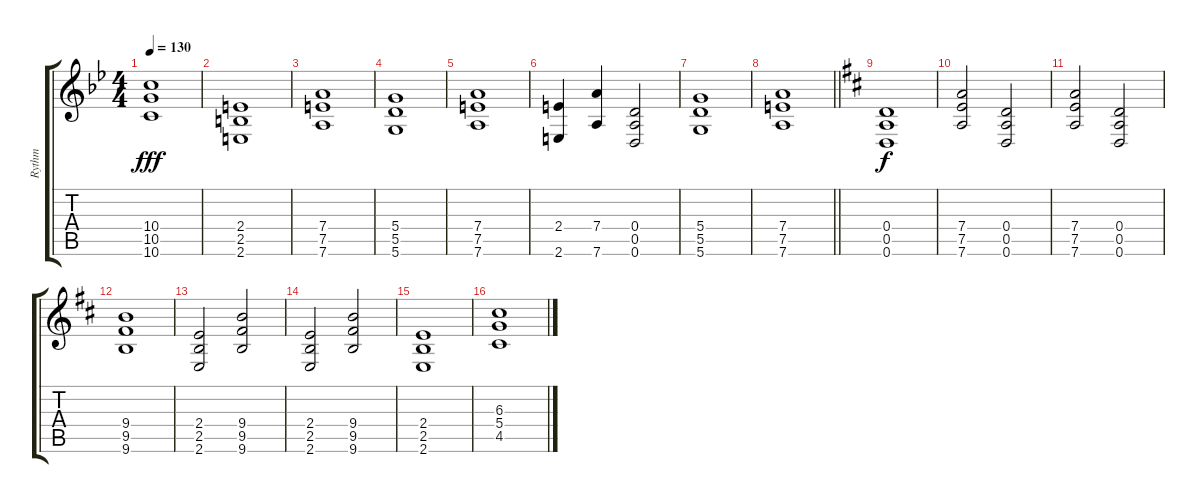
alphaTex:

\track ("Rythm" "Rythm") {instrument overdrivenguitar}
\staff {score tabs}
\tuning (E4 B3 G3 D3 A2 D2) {hide}
\ts (4 4)
\tempo 130
\clef g2
\ks gminor
(10.4 10.5 10.6).1{dy fff} |
(2.4 2.5 2.6).1 |
(7.4 7.5 7.6).1 |
(5.4 5.5 5.6).1 |
(7.4 7.5 7.6).1 |
(2.4 2.6).4 (7.4 7.6).4 (0.4 0.5 0.6).2 |
(5.4 5.5 5.6).1 |
\barLineRight lightlight
(7.4 7.5 7.6).1 |
\ks d
(0.4 0.5 0.6).1{dy f} |
(7.4 7.5 7.6).2 (0.4 0.5 0.6).2 |
(7.4 7.5 7.6).2 (0.4 0.5 0.6).2 |
(9.4 9.5 9.6).1 |
(2.4 2.5 2.6).2 (9.4 9.5 9.6).2 |
(2.4 2.5 2.6).2 (9.4 9.5 9.6).2 |
(2.4 2.5 2.6).1 |
(6.3 5.4 4.5).1
